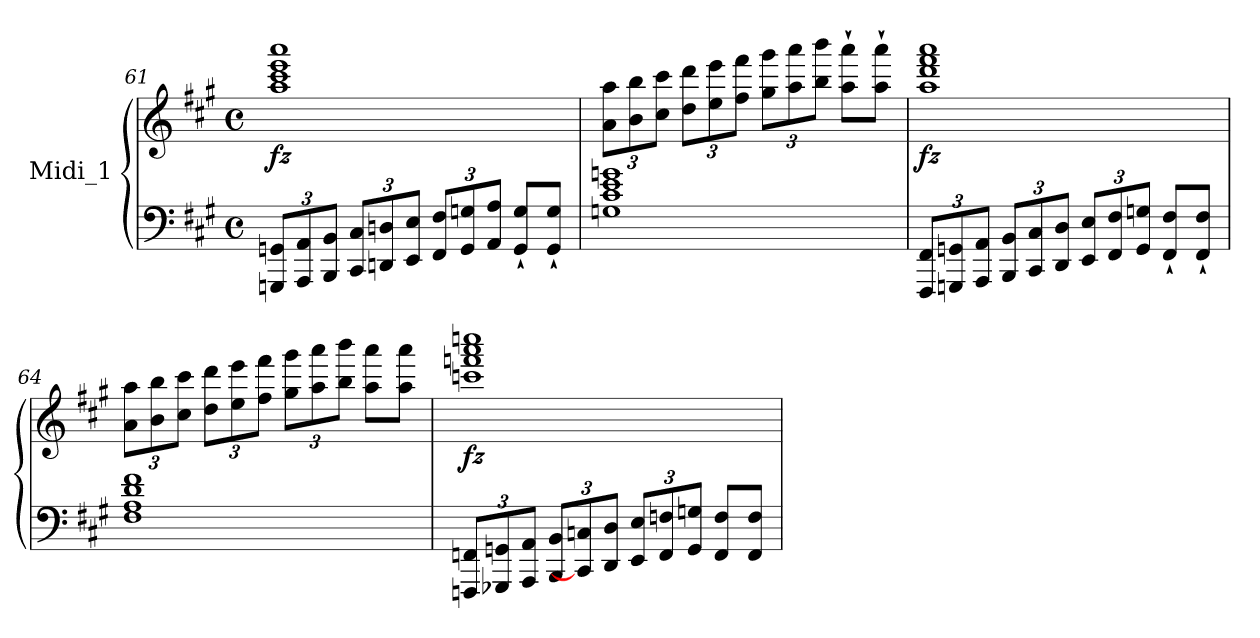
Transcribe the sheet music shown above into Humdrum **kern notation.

**kern	**kern	**dynam
*part1	*part1	*part1
*staff2	*staff1	*staff1/2
*I"Midi_1	*	*
*clefF4	*clefG2	*
*k[f#c#g#]	*k[f#c#g#]	*
*A:	*A:	*
*M4/4	*M4/4	*
*met(c)	*met(c)	*
*Xbrackettup	*	*
=61	=61	=61
!	!	!LO:DY:b
12GGGn/ 12GGn/L	1aa 1ccc# 1eee 1aaa	fz
12AAA/ 12AA/	.	.
12BBB/ 12BB/J	.	.
12CC#/ 12C#/L	.	.
12DDni/ 12Dni/	.	.
12EE/ 12E/J	.	.
12FF#/ 12F#/L	.	.
12GG/ 12Gn/	.	.
12AA/ 12A/J	.	.
8GG/` 8G/`L	.	.
8GG/` 8G/`J	.	.
=62	=62	=62
*	*Xbrackettup	*
1Gn 1c# 1e 1gn	12a\ 12aa\L	.
.	12b\ 12bb\	.
.	12cc#\ 12ccc#\J	.
.	12dd\ 12ddd\L	.
.	12ee\ 12eee\	.
.	12ff#\ 12fff#\J	.
.	12gg#i\ 12ggg#i\L	.
.	12aa\ 12aaa\	.
.	12bb\ 12bbb\J	.
.	8aa\` 8aaa\`L	.
.	8aa\` 8aaa\`J	.
!!LO:LB:g=z
=63	=63	=63
!	!	!LO:DY:b
12FFF#/ 12FF#/L	1aa 1ddd 1fff# 1aaa	fz
12GGGn/ 12GGn/	.	.
12AAA/ 12AA/J	.	.
12BBB/ 12BB/L	.	.
12CC#/ 12C#/	.	.
12DD/ 12D/J	.	.
12EE/ 12E/L	.	.
12FF#/ 12F#/	.	.
12GG/ 12Gn/J	.	.
8FF#/` 8F#/`L	.	.
8FF#/` 8F#/`J	.	.
!!LO:LB:g=z
=64	=64	=64
*	*MM85	*
*^	*	*
1d 1f#	1F# 1A	12a\ 12aa\L	.
.	.	12b\ 12bb\	.
.	.	12cc#\ 12ccc#\J	.
.	.	12dd\ 12ddd\L	.
.	.	12ee\ 12eee\	.
.	.	12ff#\ 12fff#\J	.
.	.	12gg#i\ 12ggg#i\L	.
.	.	12aa\ 12aaa\	.
.	.	12bb\ 12bbb\J	.
.	.	8aa\ 8aaa\L	.
.	.	8aa\ 8aaa\J	.
=65	=65	=65	=65
!	!	!	!LO:DY:b
12FFFn/ 12FFn/L	2ryy	1cccn 1fffn 1aaa 1ccccn	fz
12GGG-X/ 12GGn/	.	.	.
12AAA/ 12AA/J	.	.	.
12BBB/ 12BB/L	.	.	.
12CCn/] 12Cn/	.	.	.
12DD/ 12D/J	.	.	.
12EE/ 12E/L	2ryy	.	.
12FF/ 12Fn/	.	.	.
12GG/ 12Gn/J	.	.	.
8FF/ 8F/L	.	.	.
8FF/ 8F/J	.	.	.
*v	*v	*	*
=	=	=
*-	*-	*-
